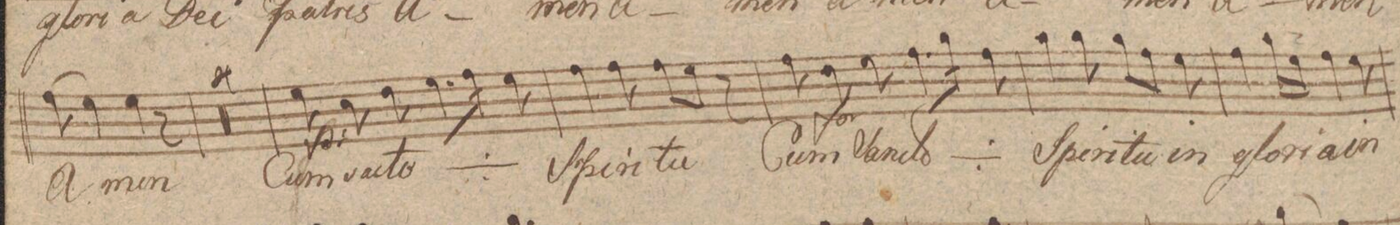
**kern	**text	**dynam
*I"Alto	*	*
*clefC3	*	*
*k[f#c#g#d#]	*	*
*met(c)	*	*
*M6/8	*	*
(8g#\	A-	.
4f#\)	.	.
4f#\	-men	.
8r	.	.
=280	=280	=280
0.r	.	.
=281	=281	=281
=282	=282	=282
=283	=283	=283
=284	=284	=284
8f#\	Cum	p
8d#\	san-	.
8e\	-cto	.
*	*ij	*
8.f#\L	san-	.
16g#\KJ	.	.
8f#\	-cto	.
*	*Xij	*
=285	=285	=285
4g#	Spi-	.
8g#	.	.
.	-ri-	.
8g#L	-tu	.
8f#J	.	.
8r	.	.
=286	=286	=286
8g#\	Cum	.
8e\	San-	f
8f#\	-cto	.
*	*ij	*
8.g#\L	san-	.
16a\KJ	.	.
8g#\	-cto	.
=287	=287	=287
*	*Xij	*
4a\	Spi-	.
8a\	-ri-	.
8a\L	-tu	.
8g#\J	.	.
8f#\	in	.
=288	=288	=288
4g#\	glo-	.
16a\L	-ri-	.
16f#\J	.	.
4g#\	-a	.
8f#\	in	.
=289	=289	=289
*-	*-	*-
